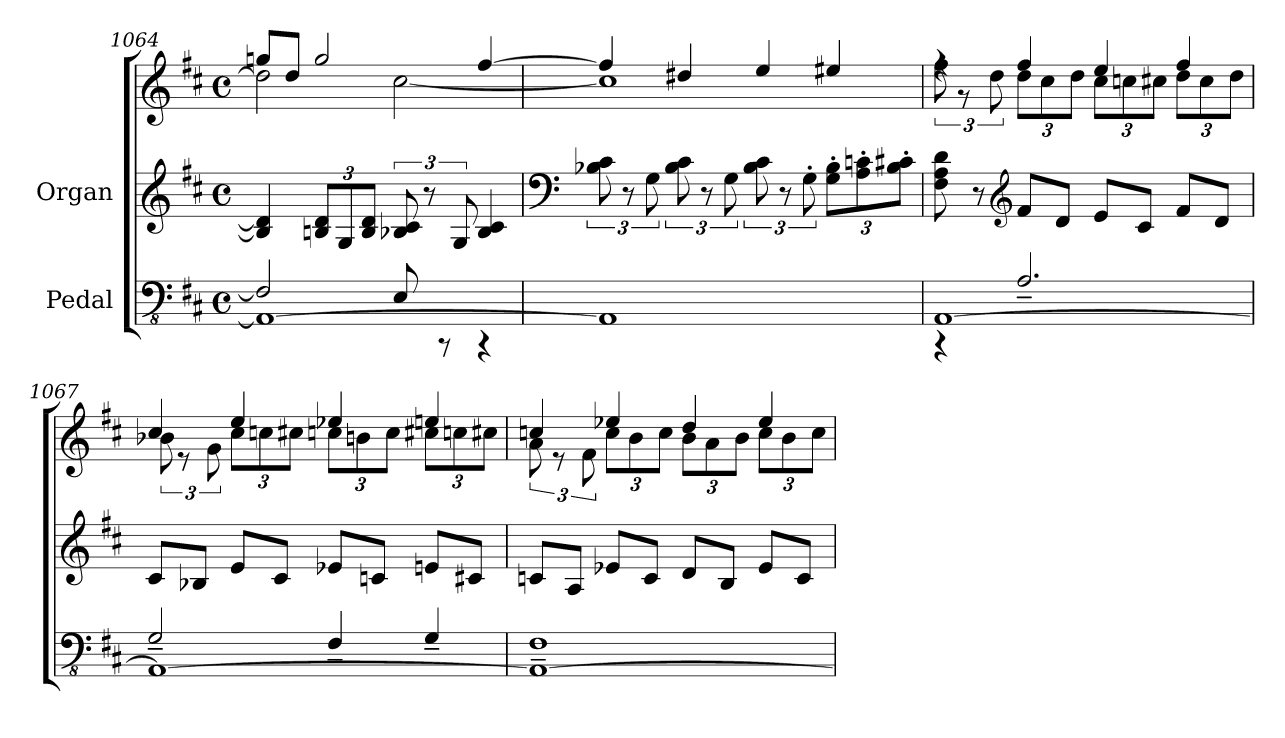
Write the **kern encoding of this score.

**kern	**kern	**kern
*part2	*part1	*part1
*staff3	*staff2	*staff1
*I"Pedal	*I"Organ	*
*clefFv4	*clefG2	*clefG2
*k[f#c#]	*k[f#c#]	*k[f#c#]
*M4/4	*M4/4	*M4/4
*met(c)	*met(c)	*met(c)
=1064	=1064	=1064
*^	*	*^
1AAA_	2FF/]	4B/] 4d/]	8ggn/L	2dd\]
.	.	.	8dd!/J	.
*	*	*Xbrackettup	*	*
.	.	12Bn/ 12d/L	2gg/	.
.	.	12G/	.	.
.	.	12B/ 12d/J	.	.
*	*	*brackettup	*	*
.	8EE/	12B-X/ 12c#/	.	[2cc#\
.	.	12r	.	.
.	8r	.	.	.
.	.	12G/	.	.
.	4r	4B-/ 4c#/	[4ff#/	.
*v	*v	*	*	*
!!LO:LB:g=z	!!
=1065	=1065	=1065	=1065
*	*clefF4	*	*
1AAA]	12B-X\ 12c#\	4ff#/]	1cc#]
.	12r	.	.
.	12G\	.	.
.	12B-\ 12c#\	4dd#X/	.
.	12r	.	.
.	12G\	.	.
.	12B-\ 12c#\	4ee/	.
.	12r	.	.
.	12G'\	.	.
*	*Xbrackettup	*	*
.	12G\' 12B-\'L	4ee#X/	.
.	12A\' 12cn\'	.	.
.	12B-\' 12c#X\'J	.	.
=1066	=1066	=1066	=1066
*^	*	*	*
[1AAA	4r	8F#\ 8A\ 8d\	4rff	12ff#\
.	.	.	.	12r
.	.	8r	.	.
.	.	.	.	12dd\
*	*	*clefG2	*	*
*	*	*	*	*Xbrackettup
.	2.AA~/	8f#/L	4ff#/	12dd\L
.	.	.	.	12cc#\
.	.	8d/J	.	.
.	.	.	.	12dd\J
.	.	8e/L	4ee/	12cc#\L
.	.	.	.	12ccn\
.	.	8c#/J	.	.
.	.	.	.	12cc#X\J
.	.	8f#/L	4ff#/	12dd\L
.	.	.	.	12cc#\
.	.	8d/J	.	.
.	.	.	.	12dd\J
!!LO:LB:g=z	!!
=1067	=1067	=1067	=1067	=1067
*	*	*	*	*brackettup
1AAA_	2GG~/	8c#/L	4cc#/	12b-X\
.	.	.	.	12r
.	.	8B-X/J	.	.
.	.	.	.	12g\
*	*	*	*	*Xbrackettup
.	.	8e/L	4ee/	12cc#\L
.	.	.	.	12ccn\
.	.	8c#/J	.	.
.	.	.	.	12cc#X\J
.	4FF#~/	8e-X/L	4ee-X/	12ccn\L
.	.	.	.	12bn\
.	.	8cn/J	.	.
.	.	.	.	12cc\J
.	4GG~/	8en/L	4een/	12cc#X\L
.	.	.	.	12ccn\
.	.	8c#X/J	.	.
.	.	.	.	12cc#X\J
=1068	=1068	=1068	=1068	=1068
*	*	*	*	*brackettup
1AAA_	1FF#~	8cn/L	4ccn/	12a\
.	.	.	.	12r
.	.	8A/J	.	.
.	.	.	.	12f#\
*	*	*	*	*Xbrackettup
.	.	8e-X/L	4ee-X/	12cc\L
.	.	.	.	12b\
.	.	8c/J	.	.
.	.	.	.	12cc\J
.	.	8d/L	4dd/	12b\L
.	.	.	.	12a\
.	.	8B/J	.	.
.	.	.	.	12b\J
.	.	8e-/L	4ee-/	12cc\L
.	.	.	.	12b\
.	.	8c/J	.	.
.	.	.	.	12cc\J
*v	*v	*	*v	*v
=	=	=
*-	*-	*-
